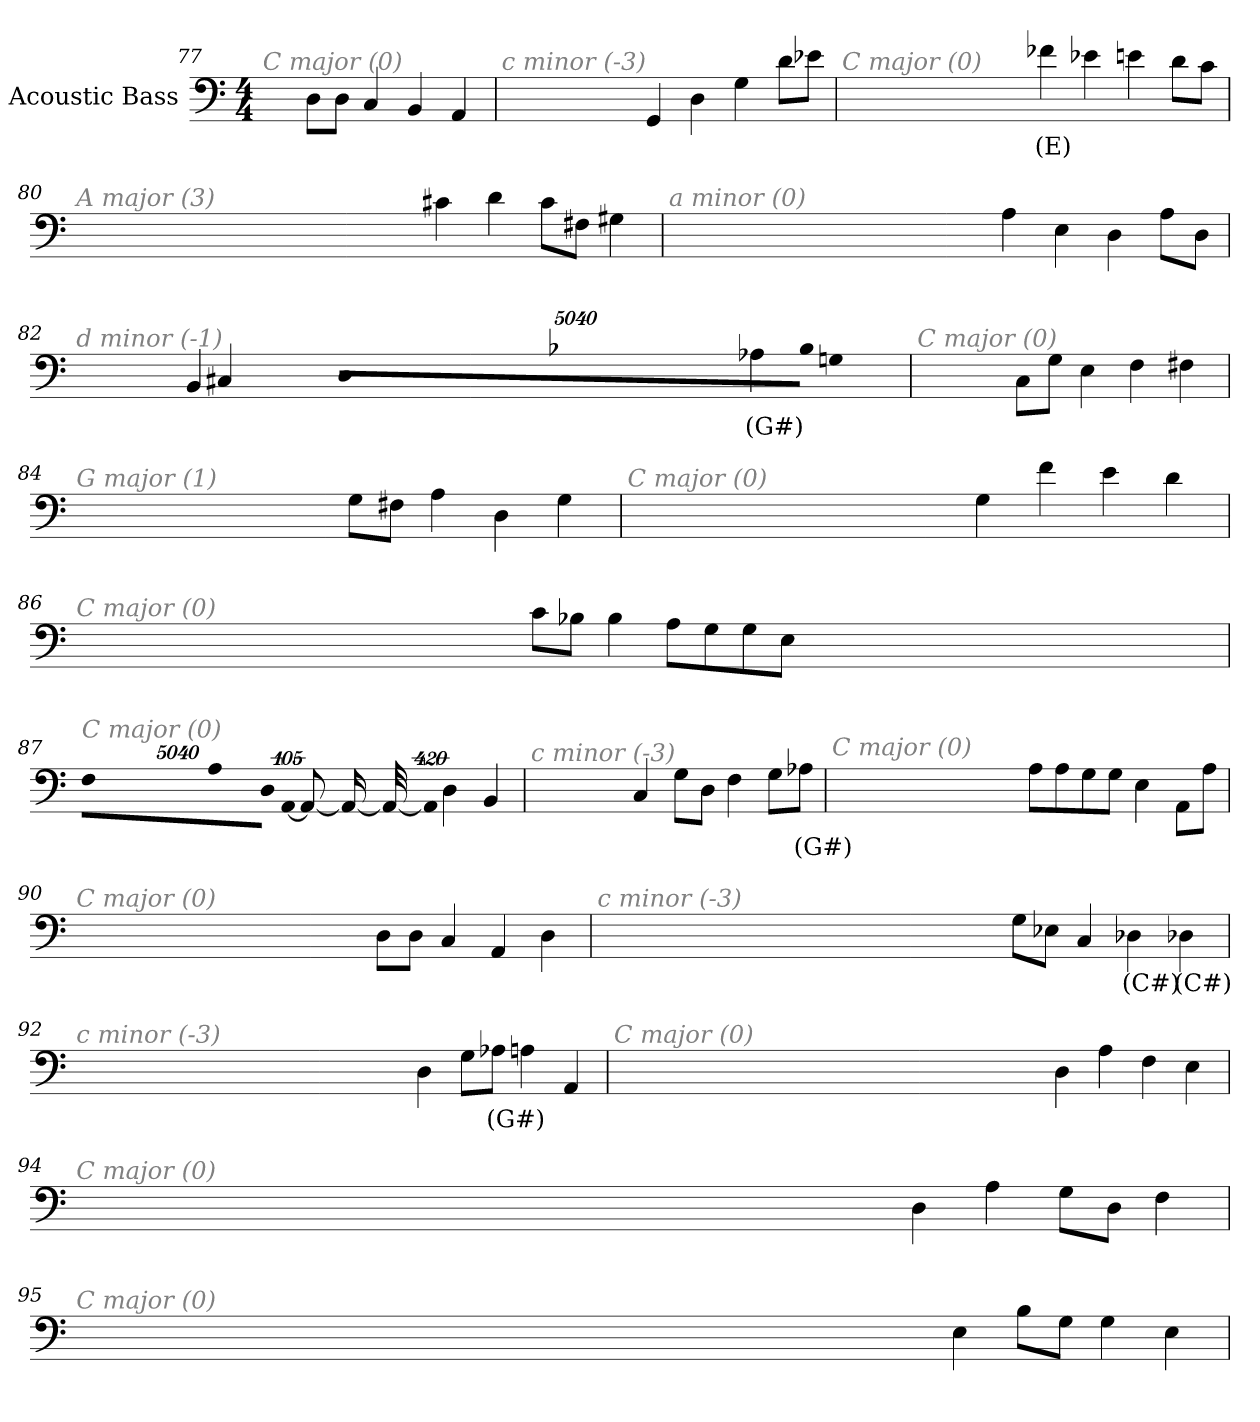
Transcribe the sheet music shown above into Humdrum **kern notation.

**kern	**text
*part1	*part1
*staff1	*staff1
*I"Acoustic Bass	*
*clefF4	*
*ITrd7c12	*
*k[]	*
*C:	*
*M4/4	*
=77	=77
!LO:TX:i:color=#808080:t=C major (0)	!
8DDL	.
8DDJ	.
4CC	.
4BBB	.
4AAA	.
=78	=78
!LO:TX:i:color=#808080:t=c minor (-3)	!
4GGG	.
4DD	.
4GG	.
8DL	.
8E-XJ	.
=79	=79
!LO:TX:i:color=#808080:t=C major (0)	!
4F-Xi	(E)
4E-X	.
4En	.
8DL	.
8CJ	.
=80	=80
!LO:TX:i:color=#808080:t=A major (3)	!
4C#X	.
4D	.
8C#L	.
8FF#XJ	.
4GG#X	.
=81	=81
!LO:TX:i:color=#808080:t=a minor (0)	!
4AA	.
4EE	.
4DD	.
8AAL	.
8DDJ	.
=82	=82
!LO:TX:i:color=#808080:t=d minor (-1)	!
4AA-Xj	(G#)
!LO:N:vis=8	!
40320%3347BB-XL	.
!LO:N:vis=8	!
40320%3347GGn	.
!LO:N:vis=8	!
40320%3347DDJ	.
4CC#X	.
4BBB	.
=83	=83
!LO:TX:i:color=#808080:t=C major (0)	!
8CCL	.
8GGJ	.
4EE	.
4FF	.
4FF#X	.
=84	=84
!LO:TX:i:color=#808080:t=G major (1)	!
8GGL	.
8FF#XJ	.
4AA	.
4DD	.
4GG	.
=85	=85
!LO:TX:i:color=#808080:t=C major (0)	!
4GG	.
4F	.
4E	.
4D	.
=86	=86
!LO:TX:i:color=#808080:t=C major (0)	!
8CL	.
8BB-XJ	.
4BB-	.
8AAL	.
8GG	.
8GG	.
8EEJ	.
=87	=87
!LO:TX:i:color=#808080:t=C major (0)	!
!LO:N:vis=8	!
40320%3347FFL	.
!LO:N:vis=8	!
40320%3347AA	.
!LO:N:vis=8	!
40320%3347DDJ	.
!LO:N:vis=1024	!
[13440%13AAA	.
8AAA_	.
16AAA_	.
32AAA_	.
!LO:N:vis=1024%31	!
13440%407AAA]	.
4DD	.
4BBB	.
=88	=88
!LO:TX:i:color=#808080:t=c minor (-3)	!
4CC	.
8GGL	.
8DDJ	.
4FF	.
8GGL	.
8AA-XjJ	(G#)
=89	=89
!LO:TX:i:color=#808080:t=C major (0)	!
8AAL	.
8AA	.
8GG	.
8GGJ	.
4EE	.
8AAAL	.
8AAJ	.
=90	=90
!LO:TX:i:color=#808080:t=C major (0)	!
8DDL	.
8DDJ	.
4CC	.
4AAA	.
4DD	.
=91	=91
!LO:TX:i:color=#808080:t=c minor (-3)	!
8GGL	.
8EE-XJ	.
4CC	.
4DD-Xj	(C#)
4DD-Xj	(C#)
=92	=92
!LO:TX:i:color=#808080:t=c minor (-3)	!
4DD	.
8GGL	.
8AA-XjJ	(G#)
4AA	.
4AAA	.
=93	=93
!LO:TX:i:color=#808080:t=C major (0)	!
4DD	.
4AA	.
4FF	.
4EE	.
=94	=94
!LO:TX:i:color=#808080:t=C major (0)	!
4DD	.
4AA	.
8GGL	.
8DDJ	.
4FF	.
=95	=95
!LO:TX:i:color=#808080:t=C major (0)	!
4EE	.
8BBL	.
8GGJ	.
4GG	.
4EE	.
=	=
*-	*-
